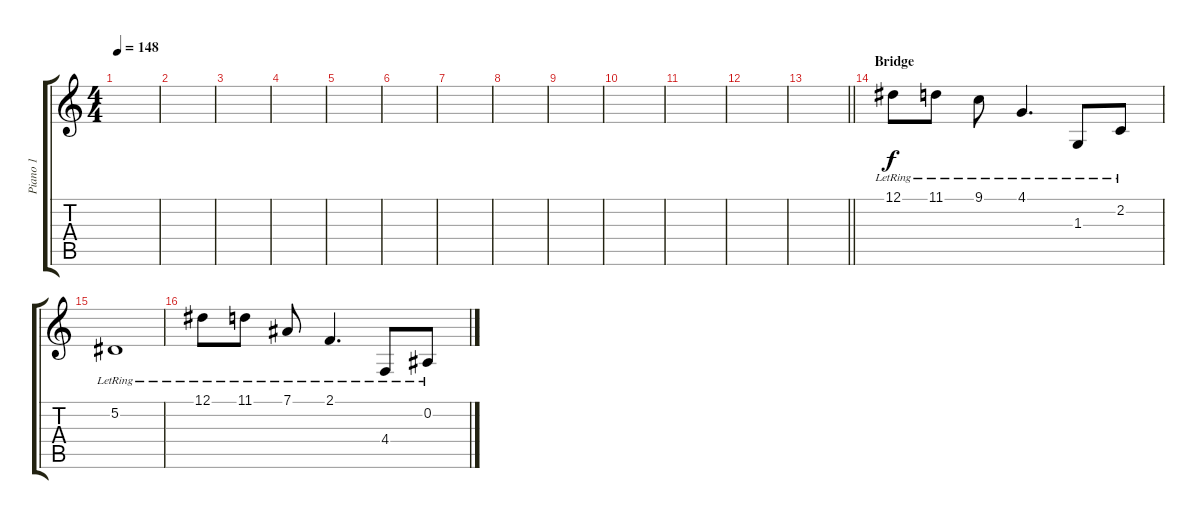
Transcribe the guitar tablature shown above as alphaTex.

\track ("Piano 1" "Piano 1") {instrument acousticgrandpiano}
\staff {score tabs}
\tuning (Eb4 Bb3 Gb3 Db3 Ab2 Eb2) {hide}
\ts (4 4)
\tempo 148
\clef g2
\ks c
|
|
|
|
|
|
|
|
|
|
|
|
\barLineRight lightlight
|
\section ("" "Bridge")
12.1{lr}.8 11.1{lr}.8 9.1{lr}.8 4.1{lr}.4{d} 1.3{lr}.8 2.2{lr}.8 |
5.2{lr}.1 |
12.1{lr}.8 11.1{lr}.8 7.1{lr}.8 2.1{lr}.4{d} 4.4{lr}.8 0.2{lr}.8
